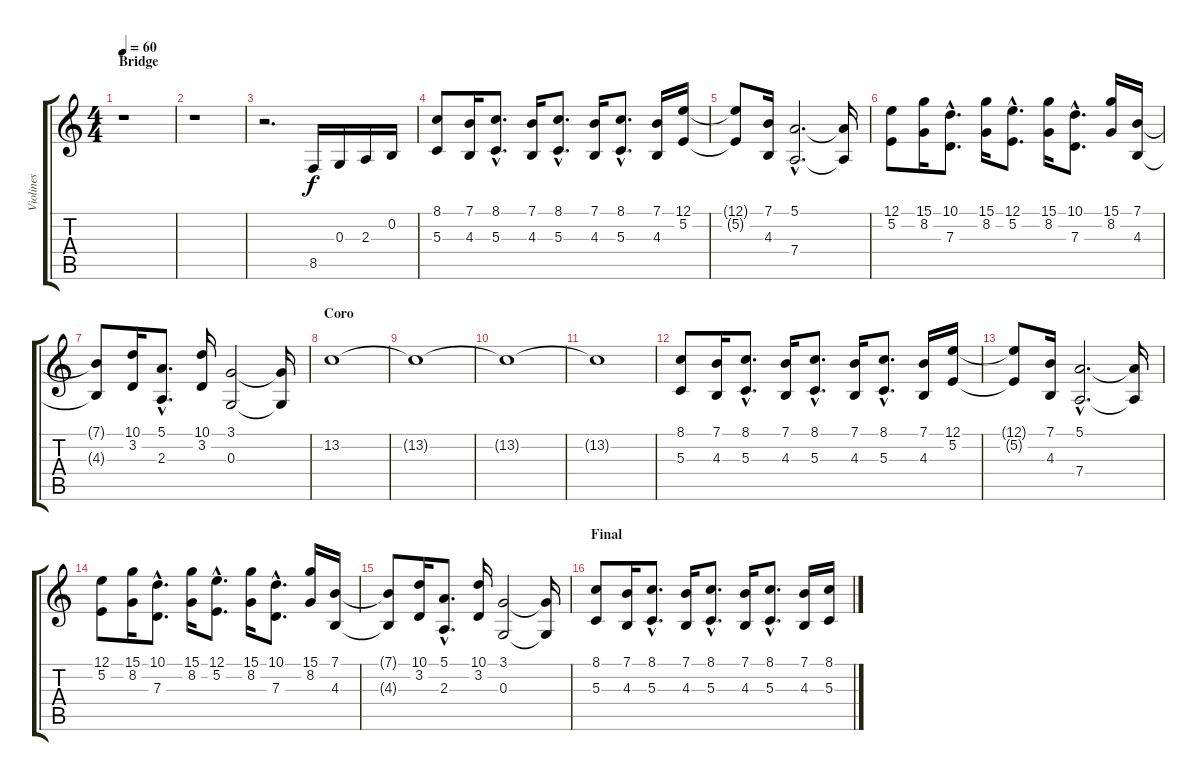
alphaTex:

\track ("Violines" "Violines") {instrument stringensemble1}
\staff {score tabs}
\tuning (E4 B3 G3 D3 A2 E2) {hide}
\ts (4 4)
\section ("" "Bridge")
\tempo 60
\clef g2
\ks c
r.1{dy f} |
r.1 |
r.2{d} 8.5.16 0.3.16 2.3.16 0.2.16 |
(8.1 5.3).8 (7.1 4.3).16 (8.1{hac} 5.3{hac}).8{d} (7.1 4.3).16 (8.1{hac} 5.3{hac}).8{d} (7.1 4.3).16 (8.1{hac} 5.3{hac}).8{d} (7.1 4.3).16 (12.1 5.2).16 |
(12.1{t} 5.2{t}).8 (7.1 4.3).16 (5.1{hac} 7.4{hac}).2{d} (5.1{t} 7.4{t}).16 |
(12.1 5.2).8 (15.1 8.2).16 (10.1{hac} 7.3{hac}).8{d} (15.1 8.2).16 (12.1{hac} 5.2{hac}).8{d} (15.1 8.2).16 (10.1{hac} 7.3{hac}).8{d} (15.1 8.2).16 (7.1 4.3).16 |
(7.1{t} 4.3{t}).8 (10.1 3.2).16 (5.1{hac} 2.3{hac}).8{d} (10.1 3.2).16 (3.1 0.3).2 (3.1{t} 0.3{t}).16 |
\section ("" "Coro")
13.2.1 |
13.2{t}.1 |
13.2{t}.1 |
13.2{t}.1 |
(8.1 5.3).8 (7.1 4.3).16 (8.1{hac} 5.3{hac}).8{d} (7.1 4.3).16 (8.1{hac} 5.3{hac}).8{d} (7.1 4.3).16 (8.1{hac} 5.3{hac}).8{d} (7.1 4.3).16 (12.1 5.2).16 |
(12.1{t} 5.2{t}).8 (7.1 4.3).16 (5.1{hac} 7.4{hac}).2{d} (5.1{t} 7.4{t}).16 |
(12.1 5.2).8 (15.1 8.2).16 (10.1{hac} 7.3{hac}).8{d} (15.1 8.2).16 (12.1{hac} 5.2{hac}).8{d} (15.1 8.2).16 (10.1{hac} 7.3{hac}).8{d} (15.1 8.2).16 (7.1 4.3).16 |
(7.1{t} 4.3{t}).8 (10.1 3.2).16 (5.1{hac} 2.3{hac}).8{d} (10.1 3.2).16 (3.1 0.3).2 (3.1{t} 0.3{t}).16 |
\section ("" "Final")
(8.1 5.3).8 (7.1 4.3).16 (8.1{hac} 5.3{hac}).8{d} (7.1 4.3).16 (8.1{hac} 5.3{hac}).8{d} (7.1 4.3).16 (8.1{hac} 5.3{hac}).8{d} (7.1 4.3).16 (8.1 5.3).16
